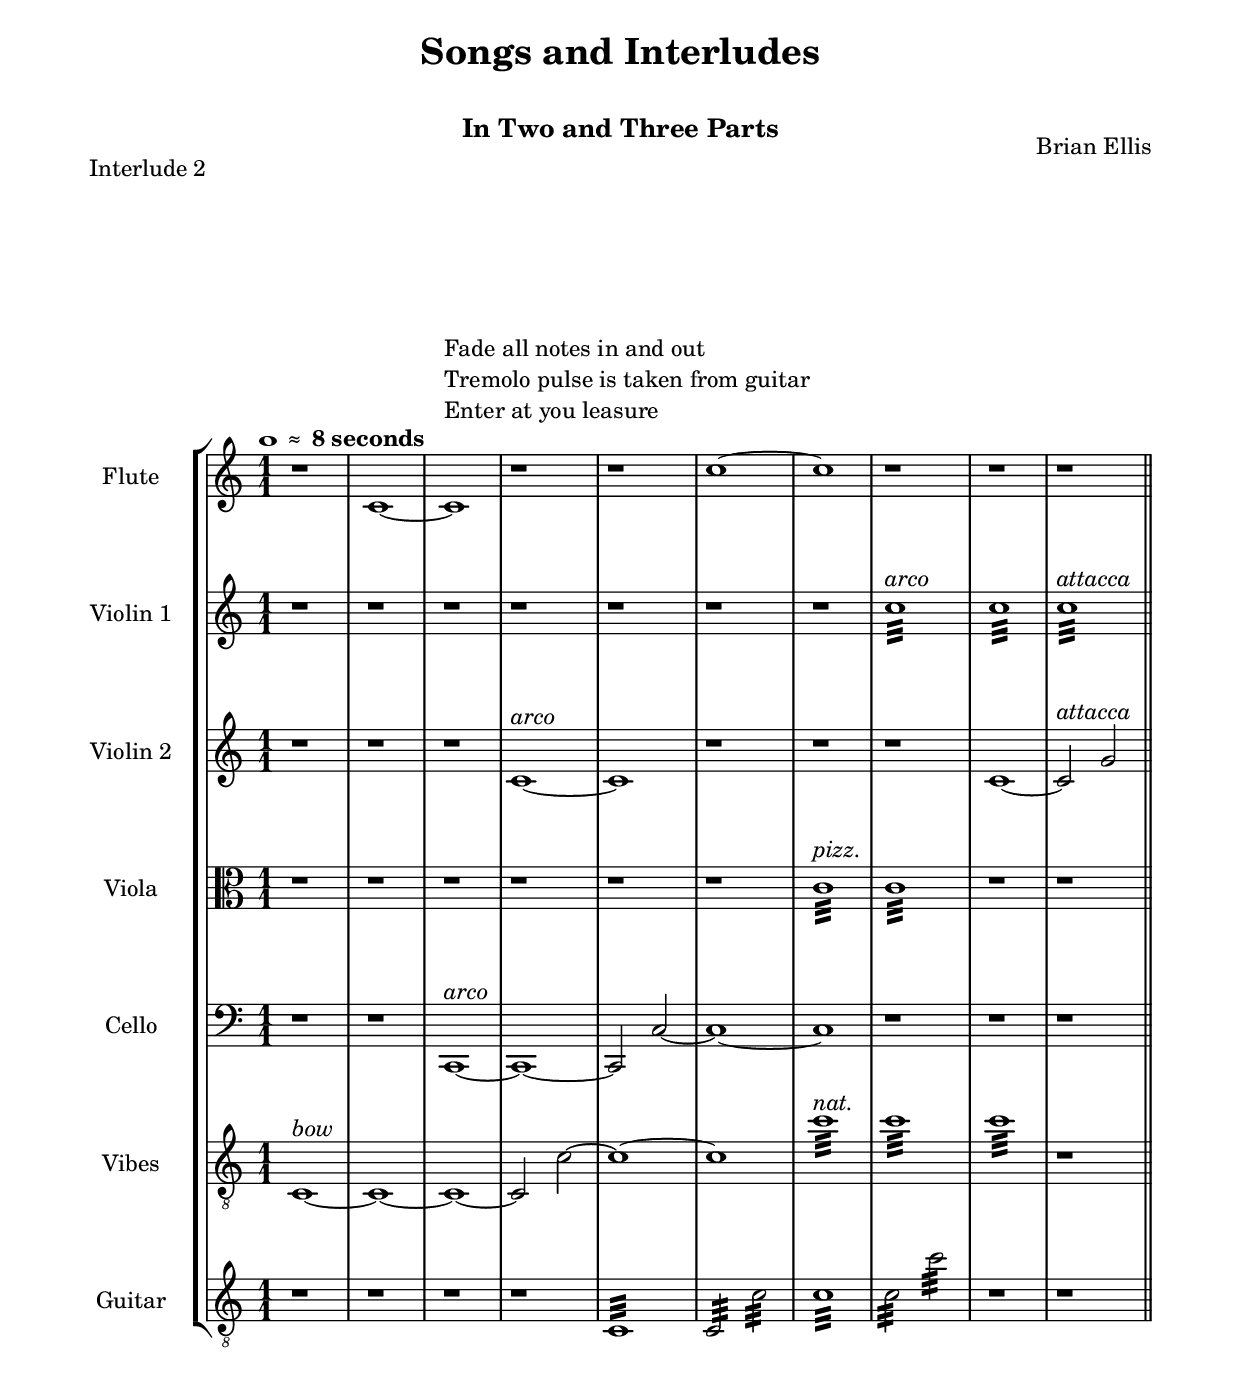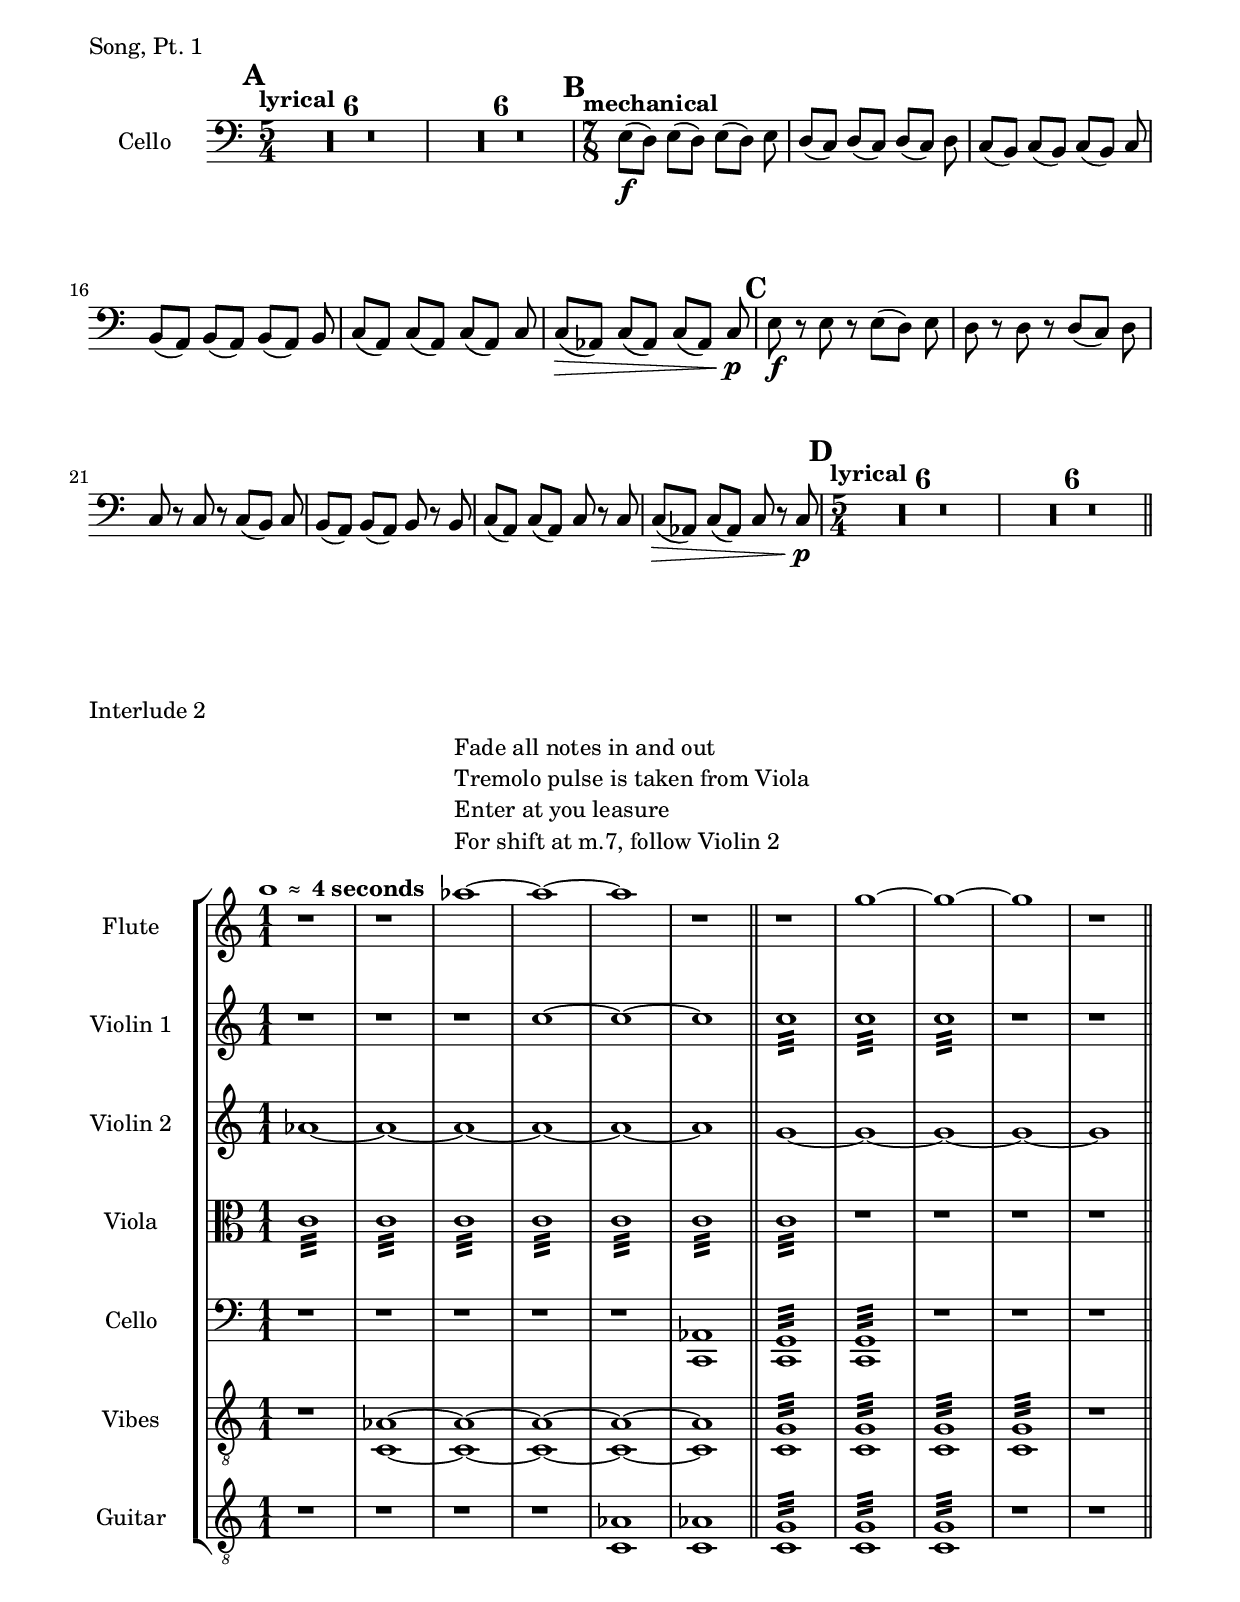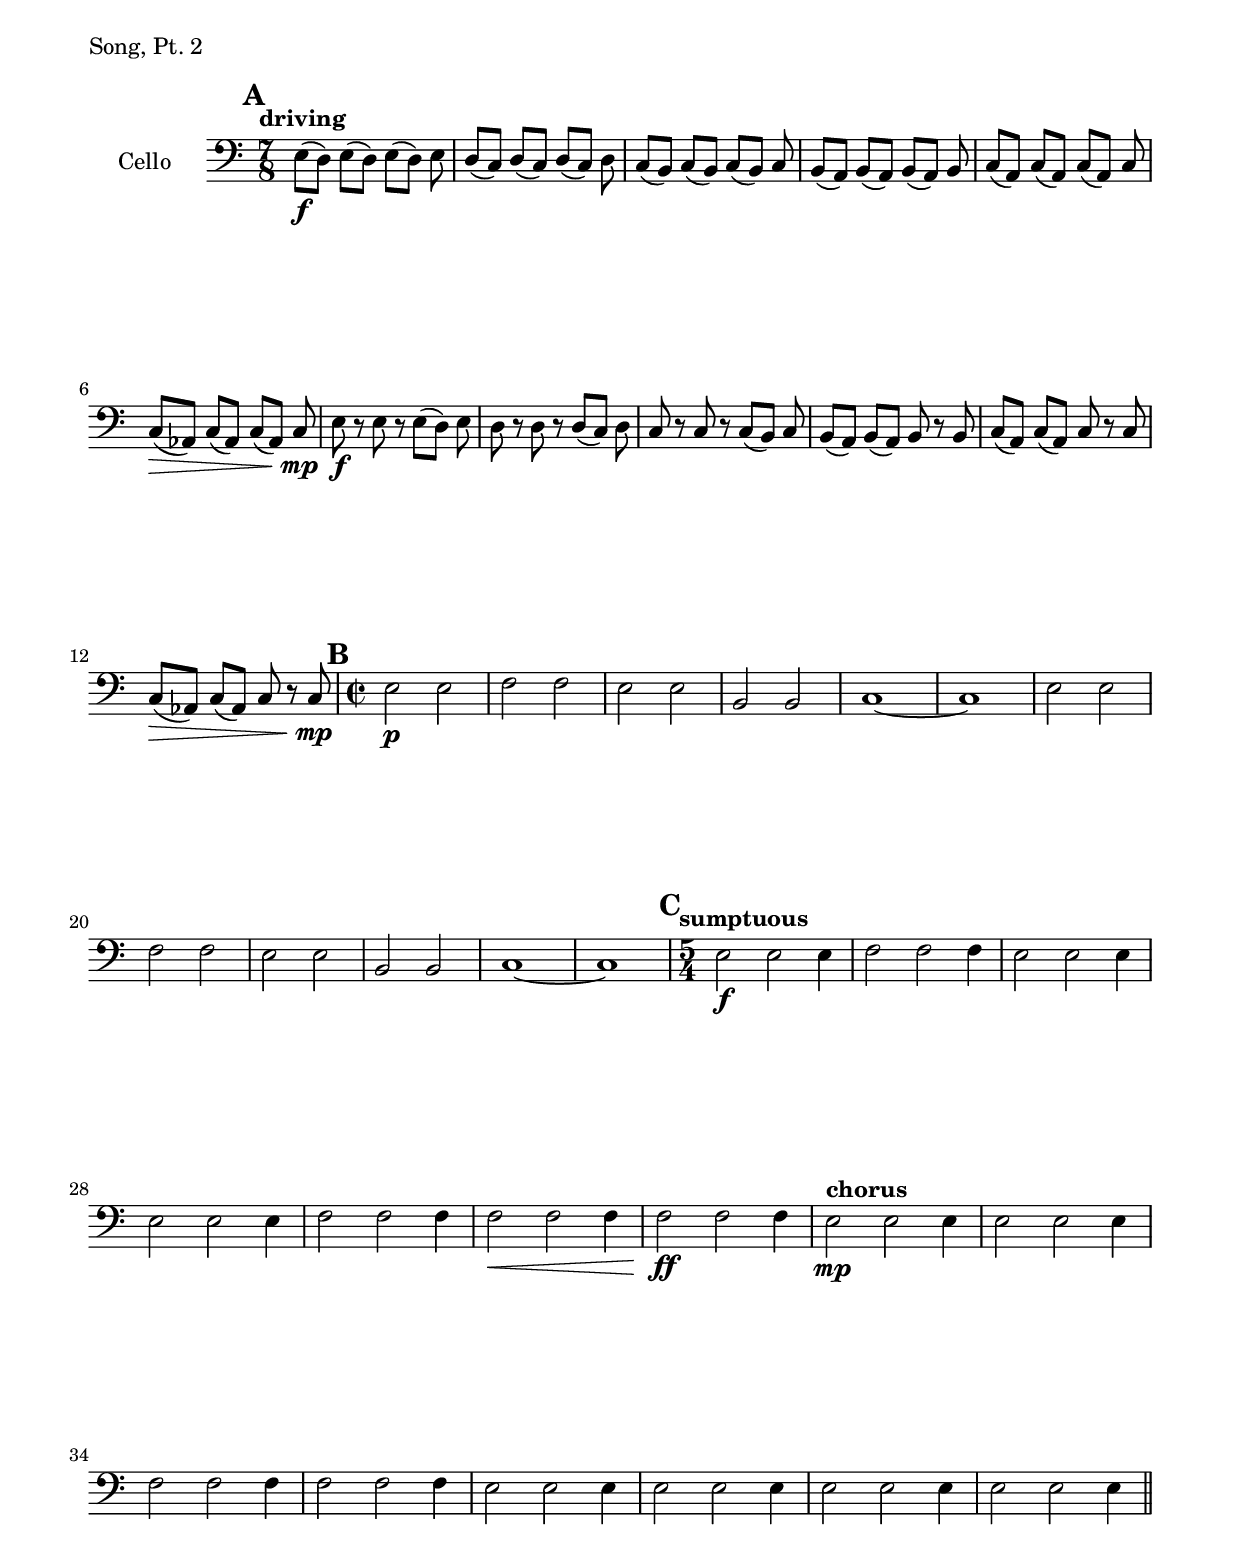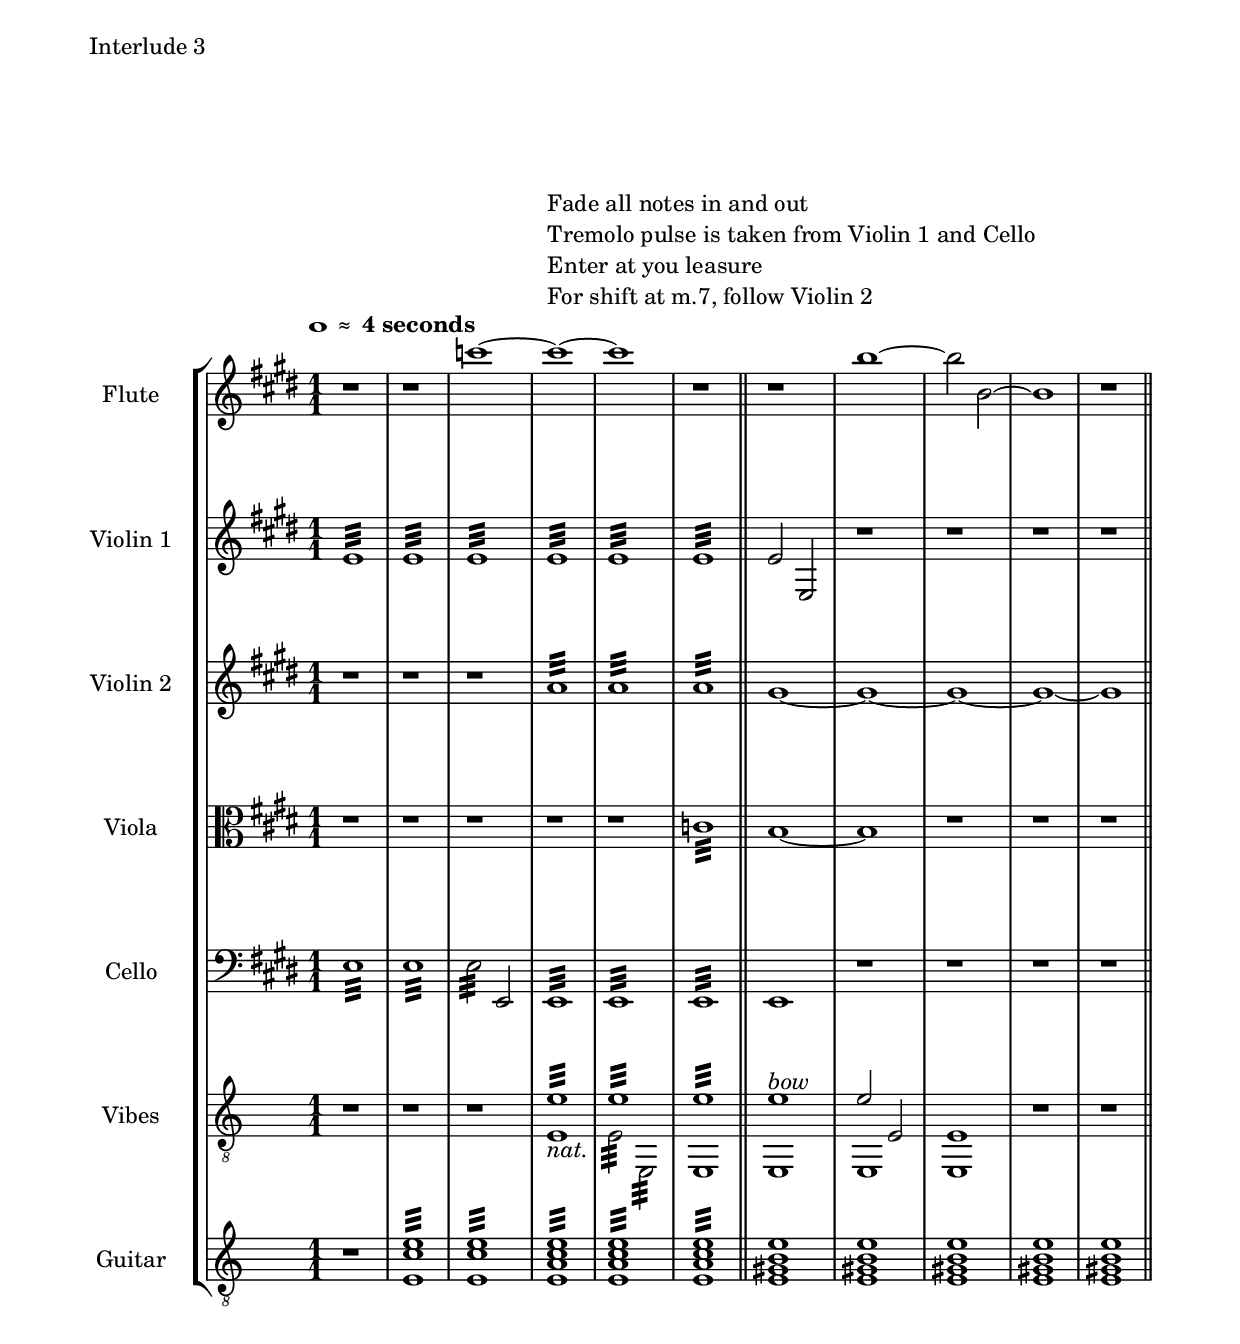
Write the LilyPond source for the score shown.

\version "2.18.2"


\paper{
  indent = 2\cm
  left-margin = 1.5\cm
  right-margin = 1.5\cm
  top-margin = 2\cm
  bottom-margin = 1.5\cm
  ragged-last-bottom = ##f
  print-page-number = ##f
}

\header{
title = "Songs and Interludes"
subtitle = \markup{\column{"   " "In Two and Three Parts"}}
composer =  \markup{\column{"   " "Brian Ellis" "  " "  " " "}}
piece = ""
insturment = "Cello"
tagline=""
}


#(set-global-staff-size 20)

\version "2.18.2"
	
#(set-global-staff-size 20)
	
\header{
piece ="Interlude 1"
composer = "Brian Ellis"
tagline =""
}
\score{

\new StaffGroup <<
%=========================================================================
\new Staff \with {
  instrumentName = #"Flute"
  shortInstrumentName = #""
  midiInstrument = "Violin"
}{
	\relative c' {
\compressFullBarRests
	\key c \major
	\time 1/1
	\tempo \markup
	{\concat{ \smaller \general-align #Y #DOWN \note #"1" #1 " ≈ " "8 seconds"}}
	r1
	c1 ~c 

	^\markup{\column {"  " 
	"Fade all notes in and out"
	"Tremolo pulse is taken from guitar"
	"Enter at you leasure"
	"  "
	}}

	r1 r1
	c'1~ c1 r1 r1 r1
	\bar "||"
	
	}	
}
%=========================================================================
\new Staff \with {
  instrumentName = #"Violin 1"
  shortInstrumentName = #""
  midiInstrument = "Violin"
}{
	\relative c'' {
\compressFullBarRests
	\key c \major
	r1 r1 r1 r1 r1 r1 r1 c:32^\markup{\italic{arco}}
	 c: c: ^\markup{\italic{attacca}}

	}	
}
%=========================================================================

\new Staff \with {
  instrumentName = #"Violin 2"
  shortInstrumentName = #""
  midiInstrument = "Violin"
}{
	
	\relative c' {
	r1 r1 r1 c1^\markup{\italic{arco}} ~c r r r c1~
	c2 ^\markup{\italic{attacca}} 
	g' 

	}	
}

%=========================================================================

\new Staff \with {
  instrumentName = #"Viola"
  shortInstrumentName = #""
  midiInstrument = "Violin"
}{
	
	\relative c' {
\compressFullBarRests
	\clef "alto"
	r1 r1 r1 r1 r1 r1 c1:32^\markup{\italic{pizz.}} c: r1 r1
	}	
}

%=========================================================================

\new Staff \with {
  instrumentName = #"Cello"
  shortInstrumentName = #""
  midiInstrument = "Cello"
}{
	
	\relative c {
	\clef "bass"
	r1 r1 c,1^\markup{\italic{arco}} ~ c ~ c2 c' ~ c1 ~ c1 r1 r1 r1
	}	
}

%=========================================================================
\new Staff \with {
  instrumentName = #"Vibes"
  shortInstrumentName = #""
  midiInstrument = "vibraphone"
}{
	\relative c {
	\key c \major
	\clef "treble_8"
	c1^\markup{\italic{bow}} ~ c1 ~  c ~ c2 c' ~ c1 ~ c 
	c':32^\markup{\italic{nat.}} c: c: r1
	}	
}%=========================================================================
\new Staff \with {
  instrumentName = #"Guitar"
  shortInstrumentName = #""
  midiInstrument = "vibraphone"
}{
	\relative c {
	\key c \major
	\clef "treble_8"
	r1 r1 r1 r1 c1:32 c2:32 c'2: c1:32 c2: c'2: r1 r1

	}	
}
>>
\midi {}
\layout{}
}





\pageBreak


celloSongOne=	\relative c {
\compressFullBarRests
	\clef "bass"
\mark \default

\tempo "lyrical"
	\time 5/4
	R1*5/4*6
	R1*5/4*6
\mark \default
\time 7/8
\tempo "mechanical"

	e8\f [(d)] e [(d)] e [(d)] e
	d [(c)] d [(c)] d [(c)] d
	c [(b)] c [(b)] c [(b)] c
	b [(a)] b [(a)] b [(a)] b
	c [(a)] c [(a)] c [(a)] c
	c\> [(aes)] c [(aes)] c [(aes)] c\p
\mark \default

	e8\f r e r e [(d)] e
	d r d r d [(c)] d
	c r c r c [(b)] c
	b [(a)] b [(a)] b r b
	c [(a)] c [(a)] c r c
	c\> [(aes)] c [(aes)] c r c\p
\mark \default

\tempo "lyrical"
\time 5/4
	R1*5/4*6
	R1*5/4*6

\bar "||"
	}	
	

\score{
\header{
piece ="Song, Pt. 1"
composer = "Brian Ellis"
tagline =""
}
\new Staff \with {
  instrumentName = #"Cello"
  shortInstrumentName = #""
  midiInstrument = "Violin"
}{
	\celloSongOne
}
\layout{}
}


\version "2.18.2"
	
#(set-global-staff-size 20)
	
\header{
piece ="Interlude 2"
composer = "Brian Ellis"
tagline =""
}
\score{

\new StaffGroup <<
%=========================================================================
\new Staff \with {
  instrumentName = #"Flute"
  shortInstrumentName = #""
  midiInstrument = "Violin"
}{
	\relative c' {
\compressFullBarRests
	\key c \major
	\time 1/1
	\tempo \markup
	{\concat{ \smaller \general-align #Y #DOWN \note #"1" #1 " ≈ " "4 seconds"}}
	r1 r1
	aes''1
	
	^\markup{\column {"  " 
	"Fade all notes in and out"
	"Tremolo pulse is taken from Viola"
	"Enter at you leasure"
	"For shift at m.7, follow Violin 2"
	"  "
	}}
	
	~aes ~ aes r
	r g ~ g ~ g r
	\bar "||"
	
	}	
}
%=========================================================================
\new Staff \with {
  instrumentName = #"Violin 1"
  shortInstrumentName = #""
  midiInstrument = "Violin"
}{
	\relative c'' {
\compressFullBarRests
	\key c \major
	r1 r1 r1 c1 ~ c ~ c c:32 c: c: r r
	}	
}
%=========================================================================

\new Staff \with {
  instrumentName = #"Violin 2"
  shortInstrumentName = #""
  midiInstrument = "Violin"
}{
	
	\relative c' {
	aes'1 ~ aes~ aes~ aes~ aes~ aes \bar"||" g ~ g ~ g ~ g ~ g

	}	
}

%=========================================================================

\new Staff \with {
  instrumentName = #"Viola"
  shortInstrumentName = #""
  midiInstrument = "Violin"
}{
	
	\relative c' {
\compressFullBarRests
	\clef "alto"
	c:32 c: c: c: c: c: 
	c: r r r r1

	}	
}

%=========================================================================

\new Staff \with {
  instrumentName = #"Cello"
  shortInstrumentName = #""
  midiInstrument = "Cello"
}{
	
	\relative c {
	\clef "bass"
	r1 r1 r1 r1 r1 <c, aes'>
	<c g'>:32 <c g'>:32 r r r
	}	
}

%=========================================================================
\new Staff \with {
  instrumentName = #"Vibes"
  shortInstrumentName = #""
  midiInstrument = "vibraphone"
}{
	\relative c {
	\key c \major
	\clef "treble_8"
	r1 <c aes'> ~ <c aes'> ~ <c aes'> ~ <c aes'> ~ <c aes'>
	<c g'>:32 <c g'>:32 <c g'>:32 <c g'>:32 r1
	}	
}%=========================================================================
\new Staff \with {
  instrumentName = #"Guitar"
  shortInstrumentName = #""
  midiInstrument = "vibraphone"
}{
	\relative c {
	\key c \major
	\clef "treble_8"
	r1 r1 r1 r1 <c aes'> <c aes'> <c g'>:32 <c g'>: <c g'>: r r
	}	
}
>>
\midi {}
\layout{}
}





\pageBreak

celloSongTwo = 	\relative c {
\compressFullBarRests
	\clef "bass"

\time 7/8
\mark \default
\tempo "driving"
	e8\f [(d)] e [(d)] e [(d)] e
	d [(c)] d [(c)] d [(c)] d
	c [(b)] c [(b)] c [(b)] c
	b [(a)] b [(a)] b [(a)] b
	c [(a)] c [(a)] c [(a)] c
	c\> [(aes)] c [(aes)] c [(aes)] c\mp

	e8\f r e r e [(d)] e
	d r d r d [(c)] d
	c r c r c [(b)] c
	b [(a)] b [(a)] b r b
	c [(a)] c [(a)] c r c
	c\> [(aes)] c [(aes)] c r c\mp

\time 2/2
\mark \default

	e2\p e f f e e b b c1 ~ c
	e2 e f f e e b b c1 ~ c

\time 5/4
\mark \default

\tempo "sumptuous"
	e2\f e2 e4
	f2 f2 f4
	e2 e2 e4
	e2 e2 e4
	f2 f2 f4
	f2\< f2 f4
	f2\ff f2 f4

\tempo "chorus"
	e2\mp e2 e4
	e2 e2 e4
	f2 f2 f4
	f2 f2 f4
	e2 e2 e4
	e2 e2 e4
	e2 e2 e4
	e2 e2 e4
	\bar"||"

	
	}	
	

\score{
\header{
piece ="Song, Pt. 2"
composer = "Brian Ellis"
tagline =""
}
\new Staff \with {
  instrumentName = #"Cello"
  shortInstrumentName = #""
  midiInstrument = "Violin"
}{
	\celloSongTwo
}
\layout {
  }
}
\pageBreak

\version "2.18.2"

\score{
	
\header{
piece ="Interlude 3"
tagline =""
}
\new StaffGroup <<
%=========================================================================
\new Staff \with {
  instrumentName = #"Flute"
  shortInstrumentName = #""
  midiInstrument = "Violin"
}{
	\relative c' {
\compressFullBarRests
	\key e \major
	\time 1/1
	\tempo \markup
	{\concat{ \smaller \general-align #Y #DOWN \note #"1" #1 " ≈ " "4 seconds"}}
	r1 r1
	c''1
	
	
	
	~c 

^\markup{\column {"  " 
	"Fade all notes in and out"
	"Tremolo pulse is taken from Violin 1 and Cello"
	"Enter at you leasure"
	"For shift at m.7, follow Violin 2"
	"  "
	}}

	~ c r
	r b ~ b2 b,2 ~ b1 r
	\bar "||"
	
	}	
}
%=========================================================================
\new Staff \with {
  instrumentName = #"Violin 1"
  shortInstrumentName = #""
  midiInstrument = "Violin"
}{
	\relative c' {
\compressFullBarRests
	\key e \major
	e:32 e: e: e: e: e: 
\bar "||"
	e2 e, r1 r r r1
	}	
}
%=========================================================================

\new Staff \with {
  instrumentName = #"Violin 2"
  shortInstrumentName = #""
  midiInstrument = "Violin"
}{
	
	\relative c' {
\key e \major
	
	r1 r1 r1 a':32 a:32 a:32
	gis ~ gis ~ gis ~ gis ~ gis

	}	
}

%=========================================================================

\new Staff \with {
  instrumentName = #"Viola"
  shortInstrumentName = #""
  midiInstrument = "Violin"
}{
	
	\relative c' {
\key e \major
	
\compressFullBarRests
	\clef "alto"
	r1 r1 r1 r1 r1 c1:32 b~b r1 r1 r1

	}	
}

%=========================================================================

\new Staff \with {
  instrumentName = #"Cello"
  shortInstrumentName = #""
  midiInstrument = "Cello"
}{
	
	\relative c {
	\clef "bass"
	\key e \major
	e:32 e: e2: e, e1: e: e: 
	e r r r r1
	}	
}

%=========================================================================
\new Staff \with {
  instrumentName = #"Vibes"
  shortInstrumentName = #""
  midiInstrument = "vibraphone"
}{
	\relative c {
	\key c \major
	\clef "treble_8"
	r1 r1 r1 <e e'>:32_\markup{\italic{"nat."}} <<{e'1:32}\\{e,2:32 e,:32}>> 
	<e e''>1:32
	
	<e e''>1^\markup{\italic{"bow"}} <<{e''2 e,}\\{e,1}>>  <e e'>
	r1 r1

	}	
}%=========================================================================
\new Staff \with {
  instrumentName = #"Guitar"
  shortInstrumentName = #""
  midiInstrument = "vibraphone"
}{
	\relative c {
	\key c \major
	\clef "treble_8"
		r1 <e c' e>1:32 <e c' e>1:
	<e a c e>1: <e a c e>1: <e a c e>1:
	<e gis b e>1 <e gis b e>1 <e gis b e>1 
	<e gis b e>1 
	<e gis b e>1 
}	
}
>>
\midi {}
\layout{}
}




